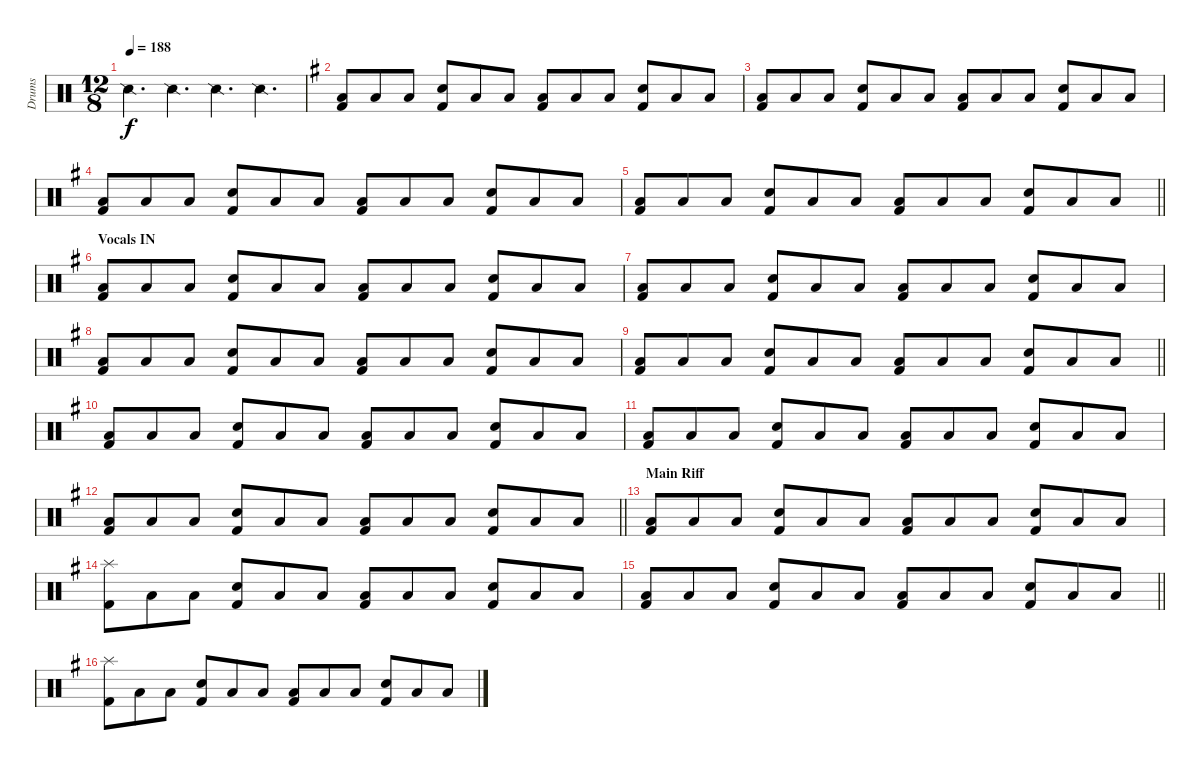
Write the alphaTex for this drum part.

\track ("Drums" "Drums") {instrument percussion}
\staff {score}
\articulation defaults
\ts (12 8)
\tempo 188
\clef neutral
\ks c "Snare (side stick) 2".4{d dy f} "Snare (side stick) 2".4{d} "Snare (side stick) 2".4{d} "Snare (side stick) 2".4{d}
|
\ks g
("Low Tom (hit)" "Kick (hit) 2").8 "Low Tom (hit)".8 "Low Tom (hit)".8 ("Snare (hit) 2" "Kick (hit) 2").8 "Low Tom (hit)".8 "Low Tom (hit)".8 ("Low Tom (hit)" "Kick (hit) 2").8 "Low Tom (hit)".8 "Low Tom (hit)".8 ("Snare (hit) 2" "Kick (hit) 2").8 "Low Tom (hit)".8 "Low Tom (hit)".8 |
("Low Tom (hit)" "Kick (hit) 2").8 "Low Tom (hit)".8 "Low Tom (hit)".8 ("Snare (hit) 2" "Kick (hit) 2").8 "Low Tom (hit)".8 "Low Tom (hit)".8 ("Low Tom (hit)" "Kick (hit) 2").8 "Low Tom (hit)".8 "Low Tom (hit)".8 ("Snare (hit) 2" "Kick (hit) 2").8 "Low Tom (hit)".8 "Low Tom (hit)".8 |
("Low Tom (hit)" "Kick (hit) 2").8 "Low Tom (hit)".8 "Low Tom (hit)".8 ("Snare (hit) 2" "Kick (hit) 2").8 "Low Tom (hit)".8 "Low Tom (hit)".8 ("Low Tom (hit)" "Kick (hit) 2").8 "Low Tom (hit)".8 "Low Tom (hit)".8 ("Snare (hit) 2" "Kick (hit) 2").8 "Low Tom (hit)".8 "Low Tom (hit)".8 |
\barLineRight lightlight
("Low Tom (hit)" "Kick (hit) 2").8 "Low Tom (hit)".8 "Low Tom (hit)".8 ("Snare (hit) 2" "Kick (hit) 2").8 "Low Tom (hit)".8 "Low Tom (hit)".8 ("Low Tom (hit)" "Kick (hit) 2").8 "Low Tom (hit)".8 "Low Tom (hit)".8 ("Snare (hit) 2" "Kick (hit) 2").8 "Low Tom (hit)".8 "Low Tom (hit)".8 |
\section ("" "Vocals IN")
("Low Tom (hit)" "Kick (hit) 2").8 "Low Tom (hit)".8 "Low Tom (hit)".8 ("Snare (hit) 2" "Kick (hit) 2").8 "Low Tom (hit)".8 "Low Tom (hit)".8 ("Low Tom (hit)" "Kick (hit) 2").8 "Low Tom (hit)".8 "Low Tom (hit)".8 ("Snare (hit) 2" "Kick (hit) 2").8 "Low Tom (hit)".8 "Low Tom (hit)".8 |
("Low Tom (hit)" "Kick (hit) 2").8 "Low Tom (hit)".8 "Low Tom (hit)".8 ("Snare (hit) 2" "Kick (hit) 2").8 "Low Tom (hit)".8 "Low Tom (hit)".8 ("Low Tom (hit)" "Kick (hit) 2").8 "Low Tom (hit)".8 "Low Tom (hit)".8 ("Snare (hit) 2" "Kick (hit) 2").8 "Low Tom (hit)".8 "Low Tom (hit)".8 |
("Low Tom (hit)" "Kick (hit) 2").8 "Low Tom (hit)".8 "Low Tom (hit)".8 ("Snare (hit) 2" "Kick (hit) 2").8 "Low Tom (hit)".8 "Low Tom (hit)".8 ("Low Tom (hit)" "Kick (hit) 2").8 "Low Tom (hit)".8 "Low Tom (hit)".8 ("Snare (hit) 2" "Kick (hit) 2").8 "Low Tom (hit)".8 "Low Tom (hit)".8 |
\barLineRight lightlight
("Low Tom (hit)" "Kick (hit) 2").8 "Low Tom (hit)".8 "Low Tom (hit)".8 ("Snare (hit) 2" "Kick (hit) 2").8 "Low Tom (hit)".8 "Low Tom (hit)".8 ("Low Tom (hit)" "Kick (hit) 2").8 "Low Tom (hit)".8 "Low Tom (hit)".8 ("Snare (hit) 2" "Kick (hit) 2").8 "Low Tom (hit)".8 "Low Tom (hit)".8 |
("Low Tom (hit)" "Kick (hit) 2").8 "Low Tom (hit)".8 "Low Tom (hit)".8 ("Snare (hit) 2" "Kick (hit) 2").8 "Low Tom (hit)".8 "Low Tom (hit)".8 ("Low Tom (hit)" "Kick (hit) 2").8 "Low Tom (hit)".8 "Low Tom (hit)".8 ("Snare (hit) 2" "Kick (hit) 2").8 "Low Tom (hit)".8 "Low Tom (hit)".8 |
("Low Tom (hit)" "Kick (hit) 2").8 "Low Tom (hit)".8 "Low Tom (hit)".8 ("Snare (hit) 2" "Kick (hit) 2").8 "Low Tom (hit)".8 "Low Tom (hit)".8 ("Low Tom (hit)" "Kick (hit) 2").8 "Low Tom (hit)".8 "Low Tom (hit)".8 ("Snare (hit) 2" "Kick (hit) 2").8 "Low Tom (hit)".8 "Low Tom (hit)".8 |
\barLineRight lightlight
("Low Tom (hit)" "Kick (hit) 2").8 "Low Tom (hit)".8 "Low Tom (hit)".8 ("Snare (hit) 2" "Kick (hit) 2").8 "Low Tom (hit)".8 "Low Tom (hit)".8 ("Low Tom (hit)" "Kick (hit) 2").8 "Low Tom (hit)".8 "Low Tom (hit)".8 ("Snare (hit) 2" "Kick (hit) 2").8 "Low Tom (hit)".8 "Low Tom (hit)".8 |
\section ("" "Main Riff")
("Low Tom (hit)" "Kick (hit) 2").8 "Low Tom (hit)".8 "Low Tom (hit)".8 ("Snare (hit) 2" "Kick (hit) 2").8 "Low Tom (hit)".8 "Low Tom (hit)".8 ("Low Tom (hit)" "Kick (hit) 2").8 "Low Tom (hit)".8 "Low Tom (hit)".8 ("Snare (hit) 2" "Kick (hit) 2").8 "Low Tom (hit)".8 "Low Tom (hit)".8 |
("Splash (hit)" "Kick (hit) 2").8 "Low Tom (hit)".8 "Low Tom (hit)".8 ("Snare (hit) 2" "Kick (hit) 2").8 "Low Tom (hit)".8 "Low Tom (hit)".8 ("Low Tom (hit)" "Kick (hit) 2").8 "Low Tom (hit)".8 "Low Tom (hit)".8 ("Snare (hit) 2" "Kick (hit) 2").8 "Low Tom (hit)".8 "Low Tom (hit)".8 |
\barLineRight lightlight
("Low Tom (hit)" "Kick (hit) 2").8 "Low Tom (hit)".8 "Low Tom (hit)".8 ("Snare (hit) 2" "Kick (hit) 2").8 "Low Tom (hit)".8 "Low Tom (hit)".8 ("Low Tom (hit)" "Kick (hit) 2").8 "Low Tom (hit)".8 "Low Tom (hit)".8 ("Snare (hit) 2" "Kick (hit) 2").8 "Low Tom (hit)".8 "Low Tom (hit)".8 |
("Splash (hit)" "Kick (hit) 2").8 "Low Tom (hit)".8 "Low Tom (hit)".8 ("Snare (hit) 2" "Kick (hit) 2").8 "Low Tom (hit)".8 "Low Tom (hit)".8 ("Low Tom (hit)" "Kick (hit) 2").8 "Low Tom (hit)".8 "Low Tom (hit)".8 ("Snare (hit) 2" "Kick (hit) 2").8 "Low Tom (hit)".8 "Low Tom (hit)".8
